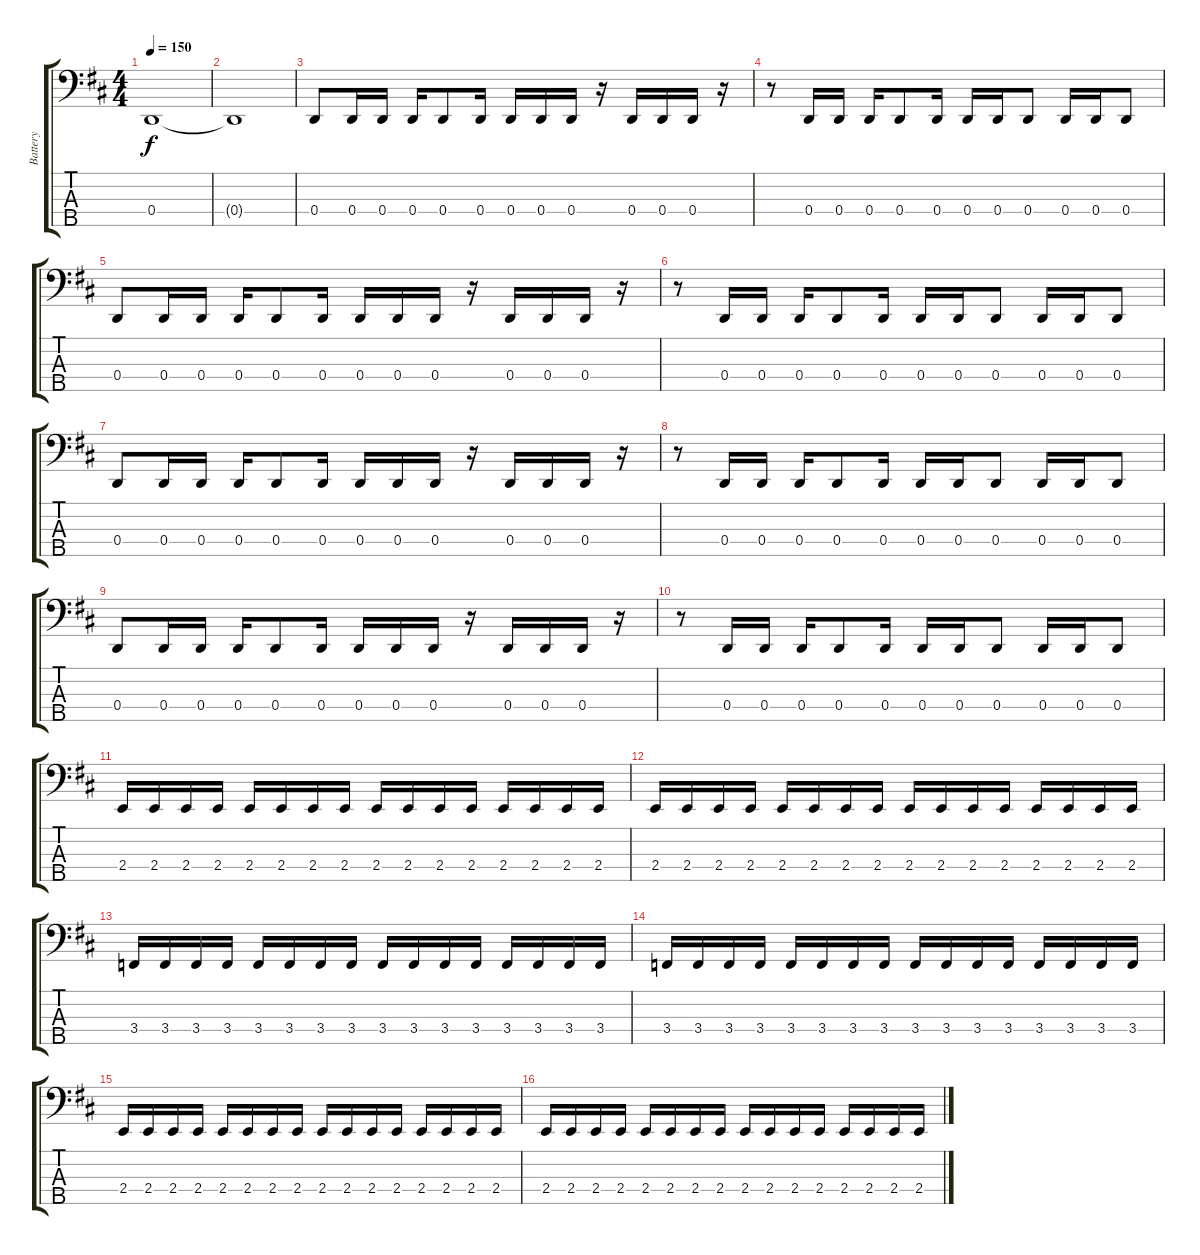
\track ("Battery" "Battery") {instrument electricbassfinger}
\staff {score tabs}
\tuning (F2 C2 G1 D1 A0) {hide}
\ts (4 4)
\tempo 150
\clef f4
\ks d
0.4.1{dy f} |
0.4{t}.1 |
0.4.8 0.4.16 0.4.16 0.4.16 0.4.8 0.4.16 0.4.16 0.4.16 0.4.16 r.16 0.4.16 0.4.16 0.4.16 r.16 |
r.8 0.4.16 0.4.16 0.4.16 0.4.8 0.4.16 0.4.16 0.4.16 0.4.8 0.4.16 0.4.16 0.4.8 |
0.4.8 0.4.16 0.4.16 0.4.16 0.4.8 0.4.16 0.4.16 0.4.16 0.4.16 r.16 0.4.16 0.4.16 0.4.16 r.16 |
r.8 0.4.16 0.4.16 0.4.16 0.4.8 0.4.16 0.4.16 0.4.16 0.4.8 0.4.16 0.4.16 0.4.8 |
0.4.8 0.4.16 0.4.16 0.4.16 0.4.8 0.4.16 0.4.16 0.4.16 0.4.16 r.16 0.4.16 0.4.16 0.4.16 r.16 |
r.8 0.4.16 0.4.16 0.4.16 0.4.8 0.4.16 0.4.16 0.4.16 0.4.8 0.4.16 0.4.16 0.4.8 |
0.4.8 0.4.16 0.4.16 0.4.16 0.4.8 0.4.16 0.4.16 0.4.16 0.4.16 r.16 0.4.16 0.4.16 0.4.16 r.16 |
r.8 0.4.16 0.4.16 0.4.16 0.4.8 0.4.16 0.4.16 0.4.16 0.4.8 0.4.16 0.4.16 0.4.8 |
2.4.16 2.4.16 2.4.16 2.4.16 2.4.16 2.4.16 2.4.16 2.4.16 2.4.16 2.4.16 2.4.16 2.4.16 2.4.16 2.4.16 2.4.16 2.4.16 |
2.4.16 2.4.16 2.4.16 2.4.16 2.4.16 2.4.16 2.4.16 2.4.16 2.4.16 2.4.16 2.4.16 2.4.16 2.4.16 2.4.16 2.4.16 2.4.16 |
3.4.16 3.4.16 3.4.16 3.4.16 3.4.16 3.4.16 3.4.16 3.4.16 3.4.16 3.4.16 3.4.16 3.4.16 3.4.16 3.4.16 3.4.16 3.4.16 |
3.4.16 3.4.16 3.4.16 3.4.16 3.4.16 3.4.16 3.4.16 3.4.16 3.4.16 3.4.16 3.4.16 3.4.16 3.4.16 3.4.16 3.4.16 3.4.16 |
2.4.16 2.4.16 2.4.16 2.4.16 2.4.16 2.4.16 2.4.16 2.4.16 2.4.16 2.4.16 2.4.16 2.4.16 2.4.16 2.4.16 2.4.16 2.4.16 |
2.4.16 2.4.16 2.4.16 2.4.16 2.4.16 2.4.16 2.4.16 2.4.16 2.4.16 2.4.16 2.4.16 2.4.16 2.4.16 2.4.16 2.4.16 2.4.16
